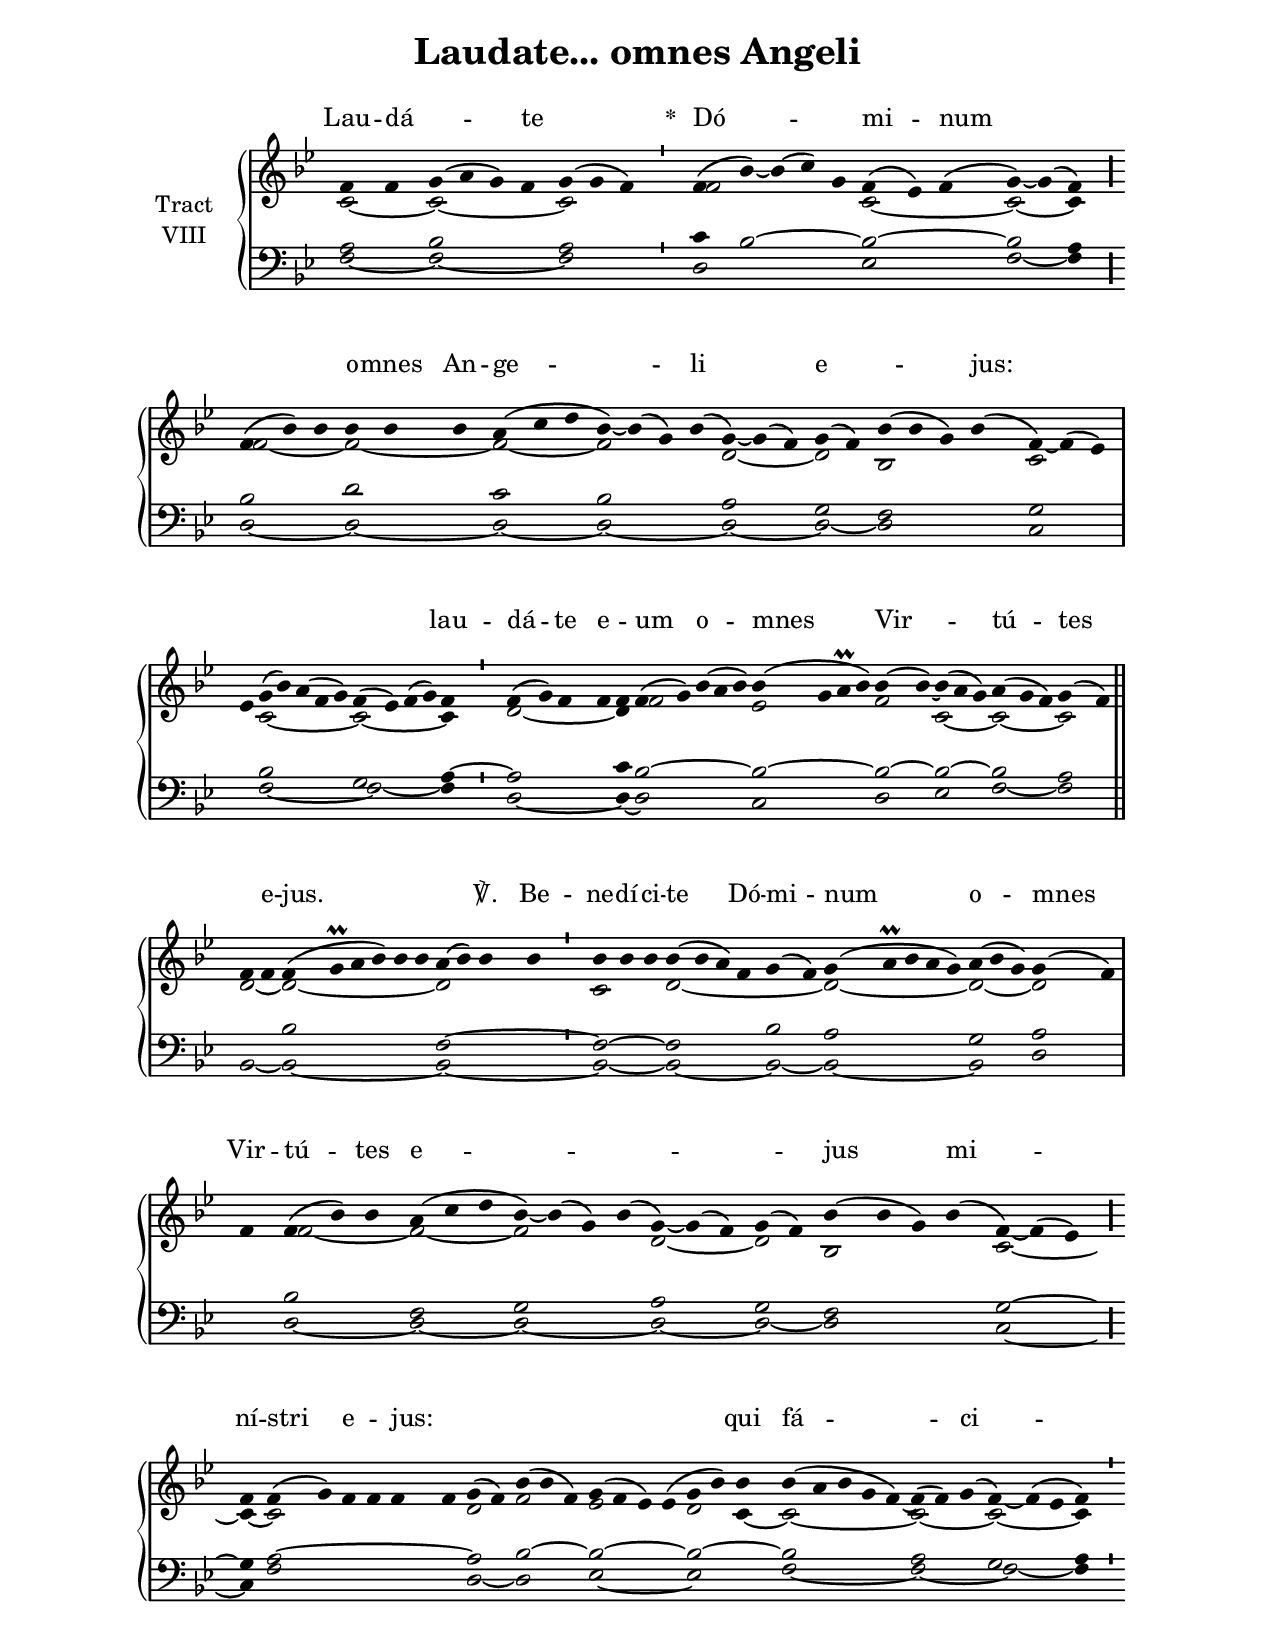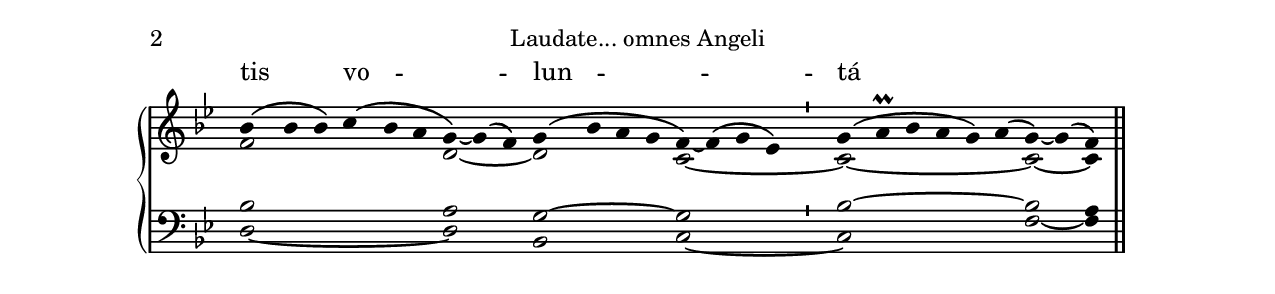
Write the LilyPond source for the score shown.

\version "2.18"
\include "gregorian.ly"
\include "noh2.ily"


%Page reference: page iii.411
%(volume.page)

global = {
 \key f \mixolydian
 \cadenzaOn 
}

\header {
  title = \markup \center-column {"Laudate... omnes Angeli" \vspace #1 }
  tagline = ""
  composer = ""
}

\paper {
 #(include-special-characters)
  oddHeaderMarkup = \markup \fill-line {
    \line {}
    \center-column {
      \on-the-fly #first-page     " "
      \on-the-fly #not-first-page "Laudate... omnes Angeli"
    }
    \line { \on-the-fly #print-page-number-check-first \fromproperty #'page:page-number-string }
  }
  evenHeaderMarkup = \markup \fill-line {
    \line { \on-the-fly #print-page-number-check-first \fromproperty #'page:page-number-string }
    \center-column { "Laudate... omnes Angeli" }
    \line {}
  }
}

chantText = \lyricmode {
Lau -- dá -- _ te _ 
\set stanza = " * " Dó -- _ mi -- num _ _ 
o -- mnes An -- ge -- li e -- _ jus: _ _ _ _ _ 
lau -- dá -- te e -- _ um o -- mnes Vir -- tú -- tes _ e -- jus. _ _ _ ℣. 
Be -- ne -- dí -- ci -- te Dó -- mi -- num o -- mnes Vir -- tú -- tes e -- _ _ jus 
mi -- ní -- stri e -- _ jus: _ _ _ _ _ 
qui fá -- ci -- tis vo -- lun -- tá -- _ _ tem 
\set stanza = " * " e -- jus. _ _ _ _ _ _ _ _ _ _ _ }

chantMusic = {
\tieDown   f'4 f'4 g'4 ( a'4 g'4) f'4 g'4 ( g'4 f'4) \divisioMinima
 f'4 ( bes'4) ~ bes'4 ( c''4) g'4 f'4 ( ees'4) f'4 ( g'4) ~ g'4 ( f'4) \divisioMaior
 f'4 ( bes'4) bes'4 bes'4 bes'4 bes'4 a'4 ( c''4 d''4 bes'4) ~ bes'4 ( g'4) bes'4 ( g'4) ~ g'4 ( f'4) g'4 ( f'4) bes'4 ( bes'4 g'4) bes'4 ( f'4) ~ f'4 ( ees'4) \divisioMaxima
 ees'4 g'4 ( bes'4) a'4 ( f'4 g'4) f'4 ( ees'4) f'4 ( g'4) f'4 \divisioMinima
 f'4 ( g'4) f'4 f'4 f'4 f'4 ( g'4) bes'4 ( a'4 bes'4) bes'4 ( g'4 a'\prall bes'4) bes'4 ( bes'4) ~ bes'4 ( a'4 g'4) a'4 ( g'4 f'4) g'4 ( f'4) \finalis
 f'4 f'4 f'4 ( g'\prall a'4 bes'4) bes'4 bes'4 a'4 ( bes'4) bes'4 bes'4 \divisioMinima
 bes'4 bes'4 bes'4 bes'4 ( bes'4 a'4) f'4 g'4 ( f'4) g'4 ( a'\prall bes'4 a'4 g'4) a'4 ( bes'4 g'4) g'4 ( f'4) \divisioMaxima
 f'4 f'4 ( bes'4) bes'4 a'4 ( c''4 d''4 bes'4) ~ bes'4 ( g'4) bes'4 ( g'4) ~ g'4 ( f'4) g'4 ( f'4) bes'4 ( bes'4 g'4) bes'4 ( f'4) ~ f'4 ( ees'4) \divisioMaior
 f'4 f'4 ( g'4) f'4 f'4 f'4 f'4 g'4 ( f'4) bes'4 ( bes'4 f'4) g'4 ( f'4 ees'4) ees'4 ( g'4 bes'4)  bes'4 bes'4 ( a'4 bes'4 g'4 f'4) ~ f'4 ( f'4) g'4 ( f'4) ~ f'4 ( ees'4 f'4) \divisioMinima
 bes'4 ( bes'4 bes'4) c''4 ( bes'4 a'4 g'4) ~ g'4 ( f'4) g'4 ( bes'4 a'4 g'4 f'4) ~ f'4 ( g'4 ees'4) \divisioMinima
 g'4 ( a'\prall bes'4 a'4 g'4) a'4 ( g'4) ~ g'4 ( f'4) \finalis

}

altoMusic = {
c'2 ~ c'2*4/2 ~ c'2*3/2 \divisioMinima
f'2*5/2 c'2*3/2 ~ c'2 ~ c'4 \divisioMaior
f'2*3/2 ~ f'2*3/2 ~ f'2*3/2 ~ f'2*4/2 d'2*3/2 ~ d'2 bes2*4/2 c'2*3/2 \divisioMaxima
r4 c'2*5/2 ~ c'2*4/2 ~ c'4 \divisioMinima
d'2*4/2 ~ d'4 f'2*5/2 ees'2*4/2 f'2 c'2*3/2 ~ c'2*3/2 ~ c'2 \finalis
d'2 ~ d'2*6/2 ~ d'2*4/2 \divisioMinima
c'2*3/2 d'2*6/2 ~ d'2*5/2 ~ d'2*3/2 ~ d'2 \divisioMaxima
r4 f'2*3/2 ~ f'2*3/2 ~ f'2*4/2 d'2*3/2 ~ d'2 bes2*4/2 c'2*3/2 ~ \divisioMaior
c'4 ~ c'2*6/2 d'2 f'2*3/2 ees'2*4/2 d'2 c'4 ~ c'2*5/2 ~ c'2*3/2 ~ c'2*3/2 ~ c'4 \divisioMinima
f'2*6/2 d'2*3/2 ~ d'2*4/2 c'2*4/2 ~ \divisioMinima
c'2*6/2 ~ c'2 ~ c'4 \finalis
}

tenorMusic = {
a2 bes2*4/2 a2*3/2 \divisioMinima
c'4 bes2*4/2 ~ bes2*3/2 ~ bes2 a4 \divisioMaior
bes2*3/2 d'2*3/2 c'2*3/2 bes2*4/2 a2*3/2 g2 f2*4/2 g2*3/2 \divisioMaxima
r4 bes2*5/2 g2*4/2 a4 ~ \divisioMinima
a2*4/2 c'4 bes2*5/2 ~ bes2*4/2 ~ bes2 ~ bes2*3/2 ~ bes2*3/2 a2 \finalis
r2 bes2*6/2 f2*4/2 ~ \divisioMinima
f2*3/2 ~ f2*4/2 bes2 a2*5/2 g2*3/2 a2 \divisioMaxima
r4 bes2*3/2 f2*3/2 g2*4/2 a2*3/2 g2 f2*4/2 g2*3/2 ~ \divisioMaior
g4 a2*6/2 ~ a2 bes2*3/2 ~ bes2*4/2 ~ bes2*3/2 ~ bes2*5/2 a2*3/2 g2*3/2 a4 \divisioMinima
bes2*6/2 a2*3/2 g2*4/2 ~ g2*4/2 \divisioMinima
bes2*6/2 ~ bes2 a4 \finalis
}

bassMusic = {
f2 ~ f2*4/2 ~ f2*3/2 \divisioMinima
d2*5/2 ees2*3/2 f2 ~ f4 \divisioMaior
d2*3/2 ~ d2*3/2 ~ d2*3/2 ~ d2*4/2 ~ d2*3/2 ~ d2 ~ d2*4/2 c2*3/2 \divisioMaxima
r4 f2*5/2 ~ f2*4/2 ~ f4 \divisioMinima
d2*4/2 ~ d4 ~ d2*5/2 c2*4/2 d2 ees2*3/2 f2*3/2 ~ f2 \finalis
bes,2 ~ bes,2*6/2 ~ bes,2*4/2 ~ \divisioMinima
bes,2*3/2 ~ bes,2*4/2 ~ bes,2 ~ bes,2*5/2 ~ bes,2*3/2 d2 \divisioMaxima
r4 d2*3/2 ~ d2*3/2 ~ d2*4/2 ~ d2*3/2 ~ d2 ~ d2*4/2 c2*3/2 ~ \divisioMaior
c4 f2*6/2 d2 ~ d2*3/2 ees2*4/2 ~ ees2*3/2 f2*5/2 ~ f2*3/2 ~ f2*3/2 ~ f4 \divisioMinima
d2*6/2 ~ d2*3/2 bes,2*4/2 c2*4/2 ~ \divisioMinima
c2*6/2 f2 ~ f4 \finalis
}

voiceLines = {
\voiceLineStyle


}

\score{
  <<
    \new GrandStaff <<
      \set GrandStaff.autoBeaming = ##f
      \set GrandStaff.instrumentName = \markup \center-column {
        "Tract"
        "VIII"
      }
      \new Staff = up <<
        \new Voice = "chant" {
          \voiceOne \global \chantMusic
        }
        \new Voice {
          \voiceTwo \global \altoMusic
        }
      >>

      \new Staff = down <<
        \clef bass
        \new Voice {
          \voiceOne \global \tenorMusic
        }
        \new Voice {
          \voiceTwo \global \bassMusic
        }
	\new Voice {
        \voiceThree \global \voiceLines
        }
      >>
    >>
    \new Lyrics \lyricsto chant {
      \chantText
    }
  >>
  \layout{
  }
  \midi{
    \tempo 4 = 125
  }
}
